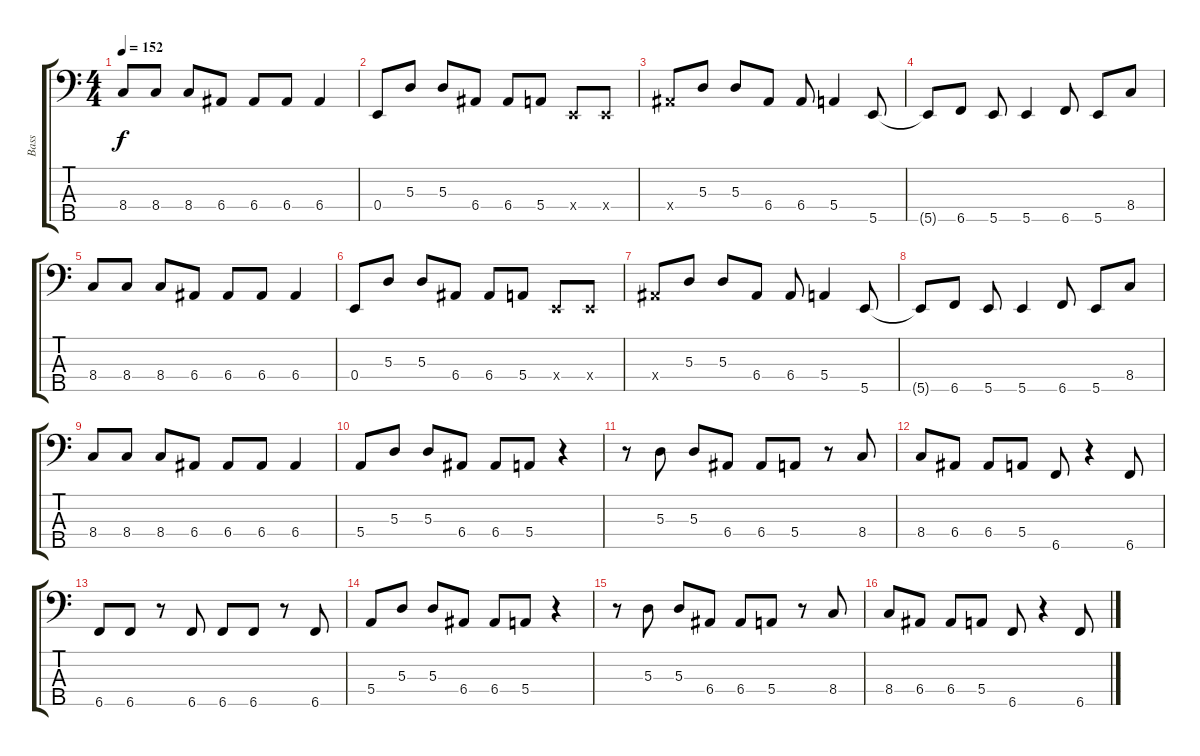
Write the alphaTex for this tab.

\track ("Bass" "Bass") {instrument electricbassfinger}
\staff {score tabs}
\tuning (G2 D2 A1 E1 B0) {hide}
\ts (4 4)
\tempo 152
\clef f4
\ks c
8.4.8{dy f} 8.4.8 8.4.8 6.4.8 6.4.8 6.4.8 6.4.4 |
0.4.8 5.3.8 5.3.8 6.4.8 6.4.8 5.4.8 0.4{x}.8 0.4{x}.8 |
6.4{x}.8 5.3.8 5.3.8 6.4.8 6.4.8 5.4.4 5.5.8 |
5.5{t}.8 6.5.8 5.5.8 5.5.4 6.5.8 5.5.8 8.4.8 |
8.4.8 8.4.8 8.4.8 6.4.8 6.4.8 6.4.8 6.4.4 |
0.4.8 5.3.8 5.3.8 6.4.8 6.4.8 5.4.8 0.4{x}.8 0.4{x}.8 |
6.4{x}.8 5.3.8 5.3.8 6.4.8 6.4.8 5.4.4 5.5.8 |
5.5{t}.8 6.5.8 5.5.8 5.5.4 6.5.8 5.5.8 8.4.8 |
8.4.8 8.4.8 8.4.8 6.4.8 6.4.8 6.4.8 6.4.4 |
5.4.8 5.3.8 5.3.8 6.4.8 6.4.8 5.4.8 r.4 |
r.8 5.3.8 5.3.8 6.4.8 6.4.8 5.4.8 r.8 8.4.8 |
8.4.8 6.4.8 6.4.8 5.4.8 6.5.8 r.4 6.5.8 |
6.5.8 6.5.8 r.8 6.5.8 6.5.8 6.5.8 r.8 6.5.8 |
5.4.8 5.3.8 5.3.8 6.4.8 6.4.8 5.4.8 r.4 |
r.8 5.3.8 5.3.8 6.4.8 6.4.8 5.4.8 r.8 8.4.8 |
8.4.8 6.4.8 6.4.8 5.4.8 6.5.8 r.4 6.5.8
